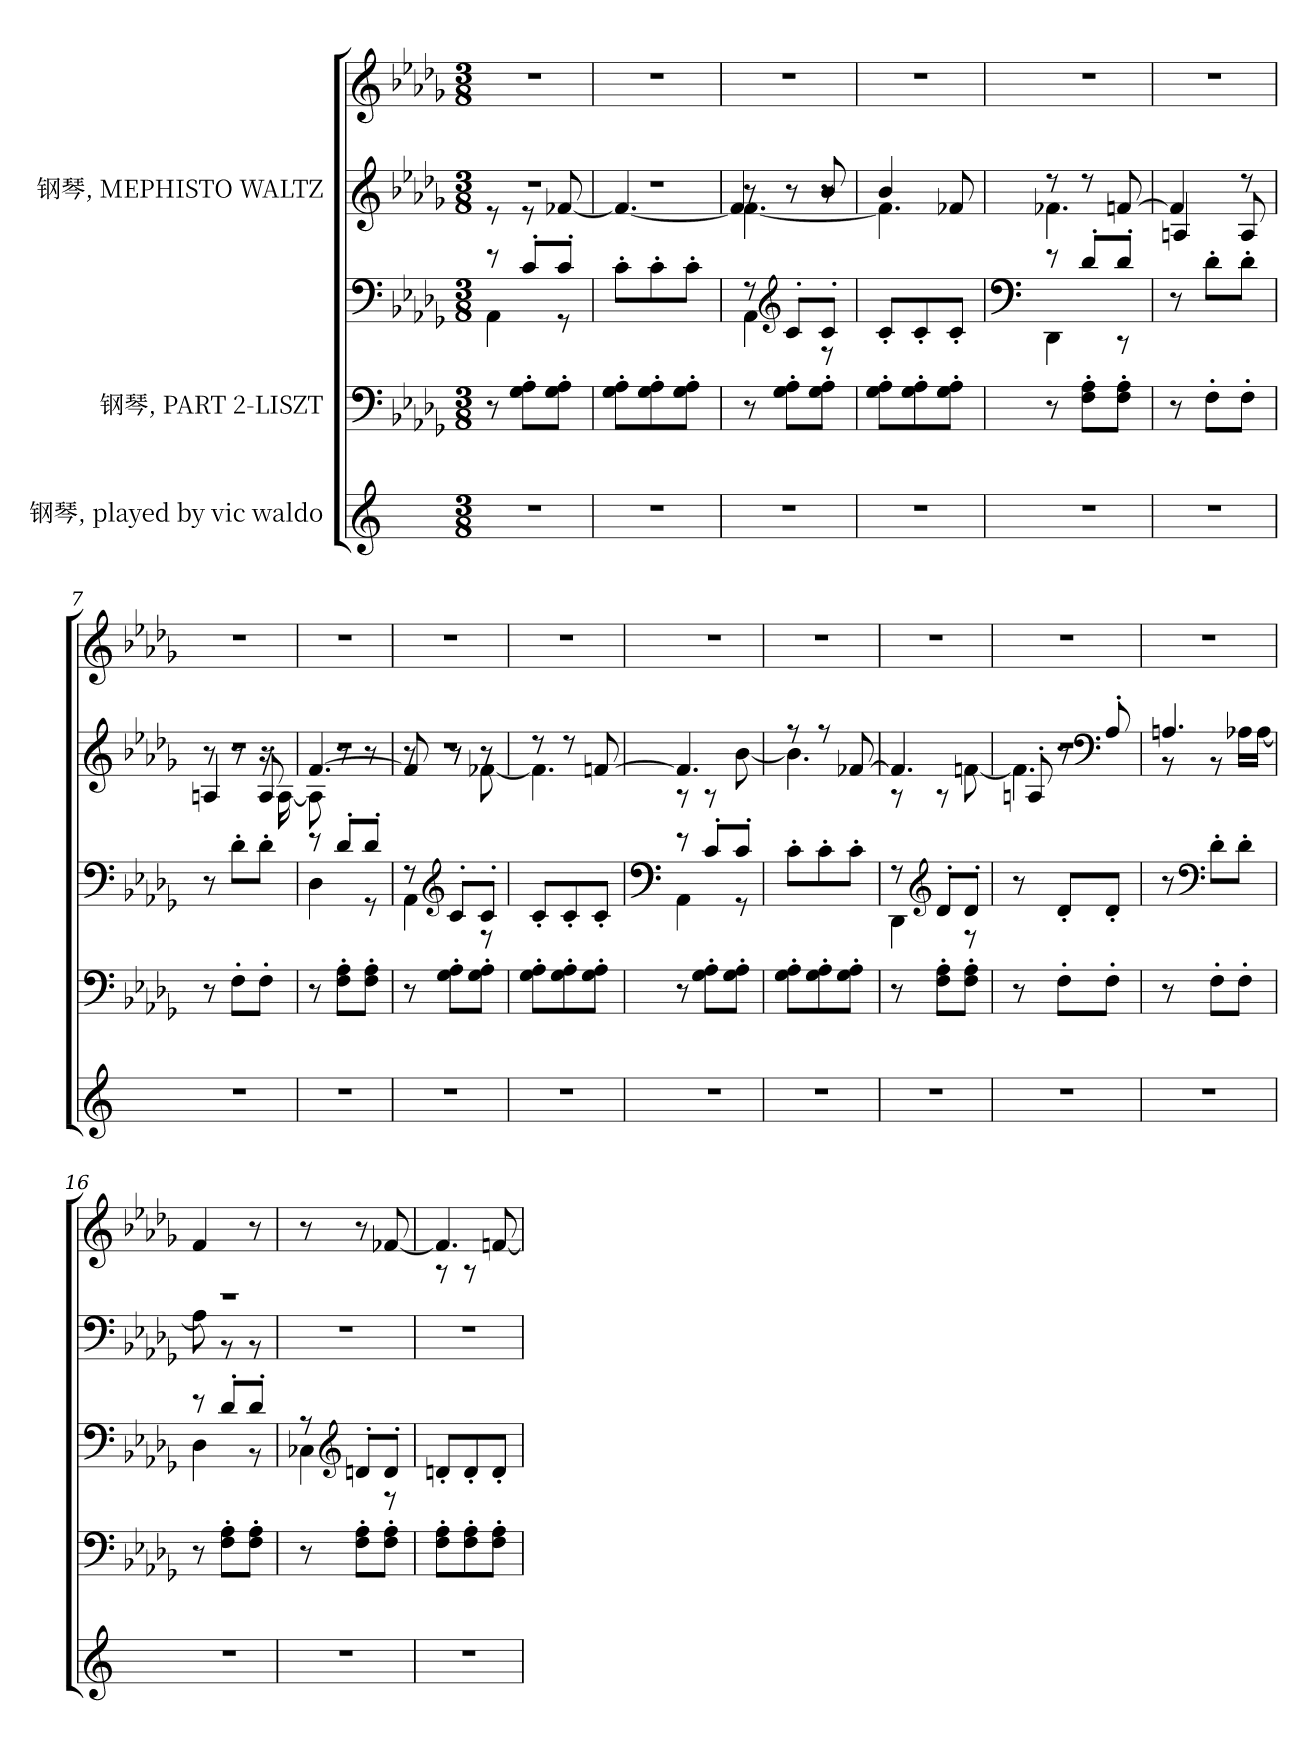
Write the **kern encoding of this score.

**kern	**kern	**kern	**kern	**kern
*part3	*part2	*part2	*part1	*part1
*staff5	*staff4	*staff3	*staff2	*staff1
*I"钢琴, played by vic waldo	*I"钢琴, PART 2-LISZT	*	*I"钢琴, MEPHISTO WALTZ	*
*clefG2	*clefF4	*clefF4	*clefG2	*clefG2
*k[]	*k[b-e-a-d-g-]	*k[b-e-a-d-g-]	*k[b-e-a-d-g-]	*k[b-e-a-d-g-]
*M3/8	*M3/8	*M3/8	*M3/8	*M3/8
*MM120	*MM120	*MM120	*MM120	*MM120
=1	=1	=1	=1	=1
*	*	*^	*^	*
4.r	8r	8r	4AA-\	4.r	8r	4.r
.	8G-\' 8A-\'L	8c'/L	.	.	8r	.
.	8G-\' 8A-\'J	8c'/J	8r	.	[8f-X/	.
*	*	*v	*v	*	*	*
=2	=2	=2	=2	=2	=2
4.r	8G-\' 8A-\'L	8c'\L	4.r	4.f-/_	4.r
.	8G-\' 8A-\'	8c'\	.	.	.
.	8G-\' 8A-\'J	8c'\J	.	.	.
=3	=3	=3	=3	=3	=3
*	*	*^	*	*^	*
4.r	8r	8r	4AA-\	8r	[4.f\	4f-/]	4.r
*	*	*clefG2	*	*	*	*	*
.	8G-\' 8A-\'L	8c'/L	.	8r	.	.	.
.	8G-\' 8A-\'J	8c'/J	8r	8b-/	.	8r	.
*	*	*v	*v	*	*	*	*
*	*	*	*	*v	*v	*
=4	=4	=4	=4	=4	=4
4.r	8G-\' 8A-\'L	8c'/L	4b-/	4.f\]	4.r
.	8G-\' 8A-\'	8c'/	.	.	.
.	8G-\' 8A-\'J	8c'/J	8f-X/	.	.
!!LO:LB:g=z
=5	=5	=5	=5	=5	=5
*	*	*clefF4	*	*	*
*	*	*^	*	*	*
4.r	8r	8r	4DD-\	8r	4.f-X\	4.r
.	8F\' 8A-\'L	8d-'/L	.	8r	.	.
.	8F\' 8A-\'J	8d-'/J	8r	[8fn/	.	.
*	*	*v	*v	*	*	*
=6	=6	=6	=6	=6	=6
4.r	8r	8r	4f/]	4An/	4.r
.	8F'\L	8d-'\L	.	.	.
.	8F'\J	8d-'\J	8r	8A/	.
=7	=7	=7	=7	=7	=7
*	*	*	*	*^	*
4.r	8r	8r	4.r	8r	4An/	4.r
.	8F'\L	8d-'\L	.	8r	.	.
.	8F'\J	8d-'\J	.	16r	8A'/	.
.	.	.	.	[16A\	.	.
=8	=8	=8	=8	=8	=8	=8
*	*	*^	*	*	*	*
4.r	8r	8r	4D-\	4.r	8A\]	[4.f/	4.r
.	8F\' 8A-\'L	8d-'/L	.	.	8r	.	.
.	8F\' 8A-\'J	8d-'/J	8r	.	8r	.	.
=9	=9	=9	=9	=9	=9	=9	=9
4.r	8r	8r	4AA-\	4.r	8r	8f/]	4.r
*	*	*clefG2	*	*	*	*	*
.	8G-\' 8A-\'L	8c'/L	.	.	8r	8r	.
.	8G-\' 8A-\'J	8c'/J	8r	.	[8f-X\	8r	.
*	*	*v	*v	*	*	*	*
*	*	*	*	*v	*v	*
=10	=10	=10	=10	=10	=10
4.r	8G-\' 8A-\'L	8c'/L	8r	4.f-\]	4.r
.	8G-\' 8A-\'	8c'/	8r	.	.
.	8G-\' 8A-\'J	8c'/J	[8fn/	.	.
!!LO:PB:g=z
=11	=11	=11	=11	=11	=11
*	*	*clefF4	*	*	*
*	*	*^	*	*	*
4.r	8r	8r	4AA-\	4.f/]	8r	4.r
.	8G-\' 8A-\'L	8c'/L	.	.	8r	.
.	8G-\' 8A-\'J	8c'/J	8r	.	[8b-\	.
*	*	*v	*v	*	*	*
=12	=12	=12	=12	=12	=12
4.r	8G-\' 8A-\'L	8c'\L	8r	4.b-\]	4.r
.	8G-\' 8A-\'	8c'\	8r	.	.
.	8G-\' 8A-\'J	8c'\J	[8f-X/	.	.
=13	=13	=13	=13	=13	=13
*	*	*^	*	*	*
4.r	8r	8r	4DD-\	4.f-/]	8r	4.r
*	*	*clefG2	*	*	*	*
.	8F\' 8A-\'L	8d-'/L	.	.	8r	.
.	8F\' 8A-\'J	8d-'/J	8r	.	[8fn\	.
*	*	*v	*v	*	*	*
=14	=14	=14	=14	=14	=14
*	*	*	*	*^	*
4.r	8r	8r	4.r	4.f\]	8An'/	4.r
.	8F'\L	8d-'/L	.	.	8r	.
*	*	*	*clefF4	*	*	*
.	8F'\J	8d-'/J	.	.	8A'/	.
*	*	*	*	*v	*v	*
=15	=15	=15	=15	=15	=15
4.r	8r	8r	4.An/	8r	4.r
*	*	*clefF4	*	*	*
.	8F'\L	8d-'\L	.	8r	.
.	8F'\J	8d-'\J	.	16A-X\LL	.
.	.	.	.	[16A-\JJ	.
=16	=16	=16	=16	=16	=16
*	*	*^	*	*	*
4.r	8r	8r	4D-\	4.r	8A-\]	4f/
.	8F\' 8A-\'L	8d-'/L	.	.	8r	.
.	8F\' 8A-\'J	8d-'/J	8r	.	8r	8r
*	*	*	*	*v	*v	*
!!LO:LB:g=z
=17	=17	=17	=17	=17	=17
4.r	8r	8r	4C-X\	4.r	8r
*	*	*clefG2	*	*	*
.	8F\' 8A-\'L	8dn'/L	.	.	8r
.	8F\' 8A-\'J	8d'/J	8r	.	[8f-X/
*	*	*v	*v	*	*
=18	=18	=18	=18	=18
*	*	*	*	*^
4.r	8F\' 8A-\'L	8dn'/L	4.r	4.f-/]	8r
.	8F\' 8A-\'	8d'/	.	.	8r
.	8F\' 8A-\'J	8d'/J	.	.	[8fn/
*	*	*	*	*v	*v
=	=	=	=	=
*-	*-	*-	*-	*-
